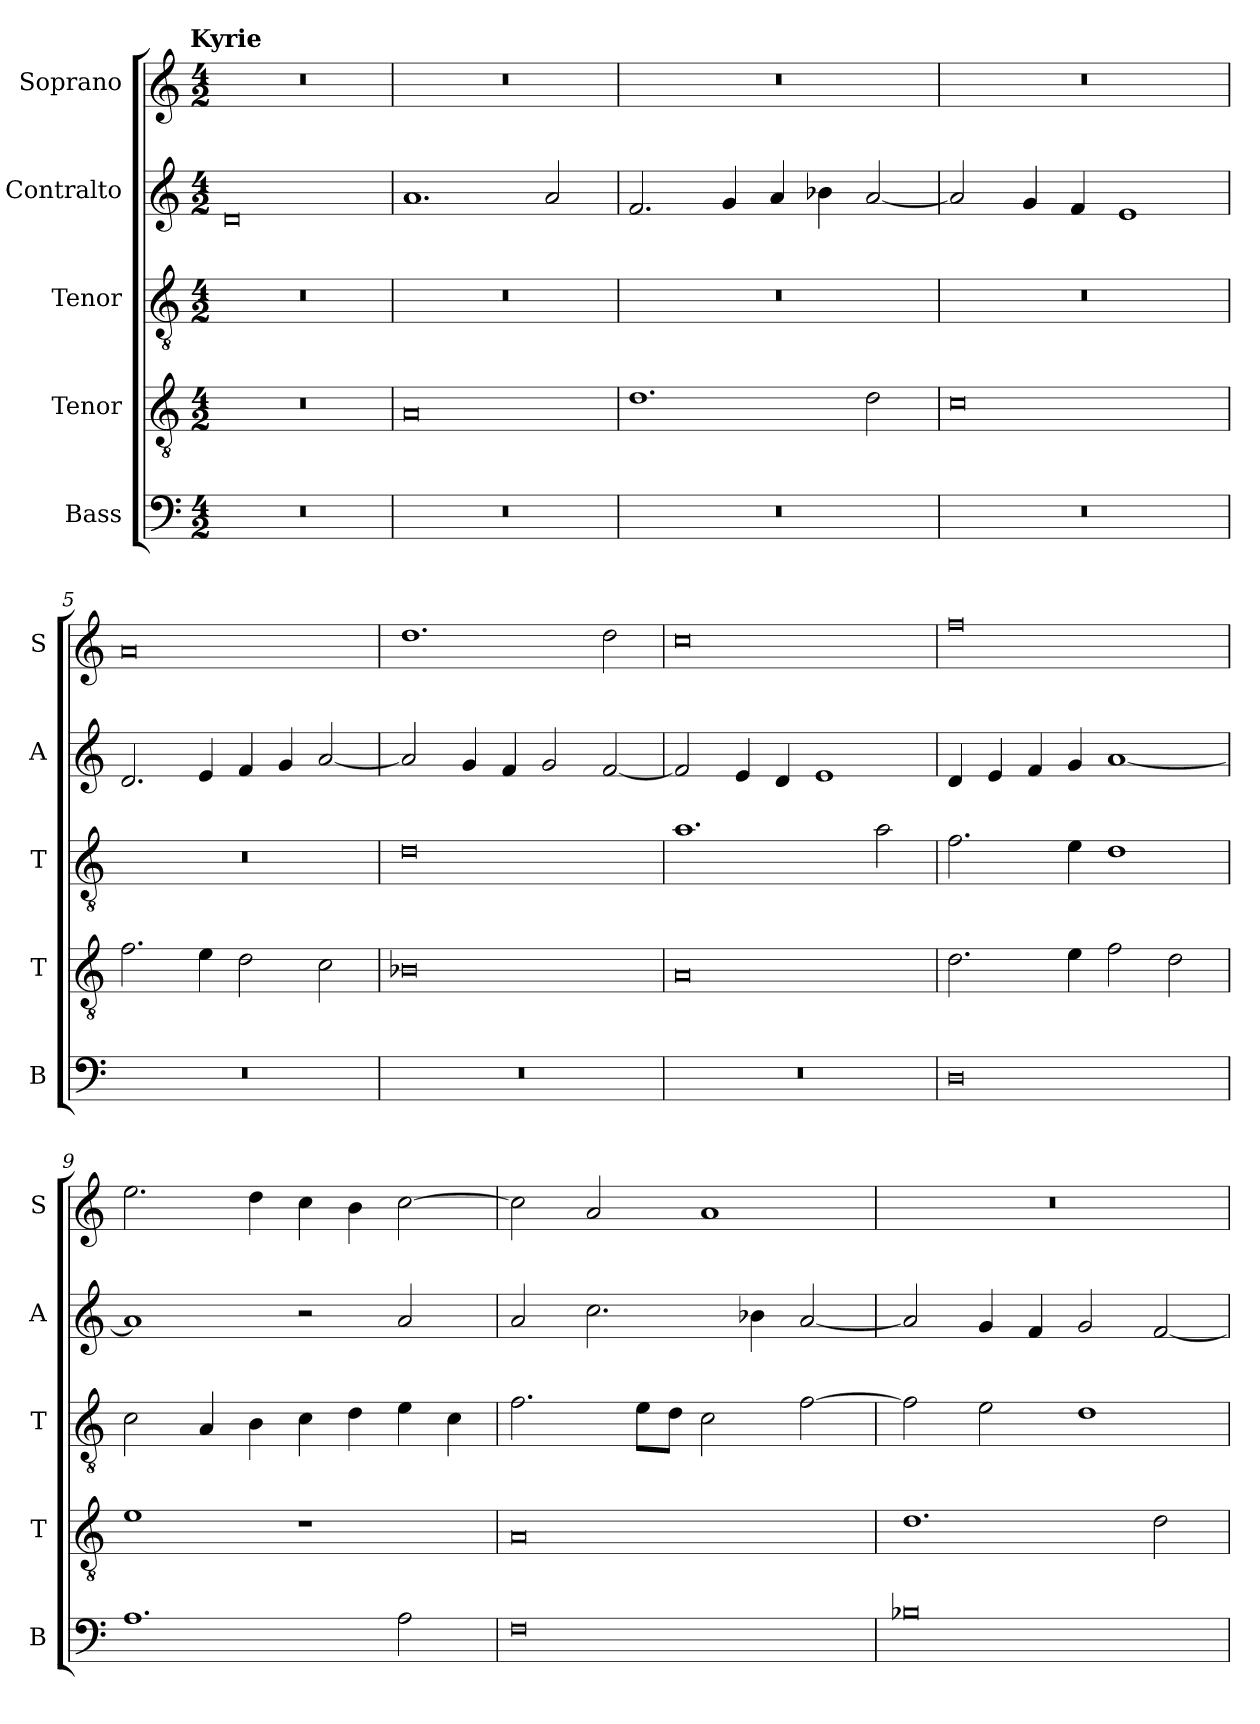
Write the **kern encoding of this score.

**kern	**kern	**kern	**kern	**kern
*part5	*part4	*part3	*part2	*part1
*staff5	*staff4	*staff3	*staff2	*staff1
*I"Bass	*I"Tenor	*I"Tenor	*I"Contralto	*I"Soprano
*I'B	*I'T	*I'T	*I'A	*I'S
*clefF4	*clefGv2	*clefGv2	*clefG2	*clefG2
*k[]	*k[]	*k[]	*k[]	*k[]
*D:dor	*D:dor	*D:dor	*D:dor	*D:dor
!!LO:TX:omd:t=Kyrie
*M4/2	*M4/2	*M4/2	*M4/2	*M4/2
=1	=1	=1	=1	=1
0r	0r	0r	0d	0r
=2	=2	=2	=2	=2
0r	0A	0r	1.a	0r
.	.	.	2a	.
=3	=3	=3	=3	=3
0r	1.d	0r	2.f	0r
.	.	.	4g	.
.	.	.	4a	.
.	.	.	4b-X	.
.	2d	.	[2a	.
=4	=4	=4	=4	=4
0r	0c	0r	2a]	0r
.	.	.	4g	.
.	.	.	4f	.
.	.	.	1e	.
=5	=5	=5	=5	=5
0r	2.f	0r	2.d	0a
.	4e	.	4e	.
.	2d	.	4f	.
.	.	.	4g	.
.	2c	.	[2a	.
=6	=6	=6	=6	=6
0r	0B-X	0d	2a]	1.dd
.	.	.	4g	.
.	.	.	4f	.
.	.	.	2g	.
.	.	.	[2f	2dd
=7	=7	=7	=7	=7
0r	0A	1.a	2f]	0cc
.	.	.	4e	.
.	.	.	4d	.
.	.	.	1e	.
.	.	2a	.	.
=8	=8	=8	=8	=8
0D	2.d	2.f	4d	0ff
.	.	.	4e	.
.	.	.	4f	.
.	4e	4e	4g	.
.	2f	1d	[1a	.
.	2d	.	.	.
=9	=9	=9	=9	=9
1.A	1e	2c	1a]	2.ee
.	.	4A	.	.
.	.	4B	.	4dd
.	1r	4c	2r	4cc
.	.	4d	.	4b
2A	.	4e	2a	[2cc
.	.	4c	.	.
=10	=10	=10	=10	=10
0F	0A	2.f	2a	2cc]
.	.	.	2.cc	2a
.	.	8e\L	.	.
.	.	8d\J	.	.
.	.	2c	.	1a
.	.	.	4b-X	.
.	.	[2f	[2a	.
=11	=11	=11	=11	=11
0B-X	1.d	2f]	2a]	0r
.	.	2e	4g	.
.	.	.	4f	.
.	.	1d	2g	.
.	2d	.	[2f	.
=	=	=	=	=
*-	*-	*-	*-	*-
